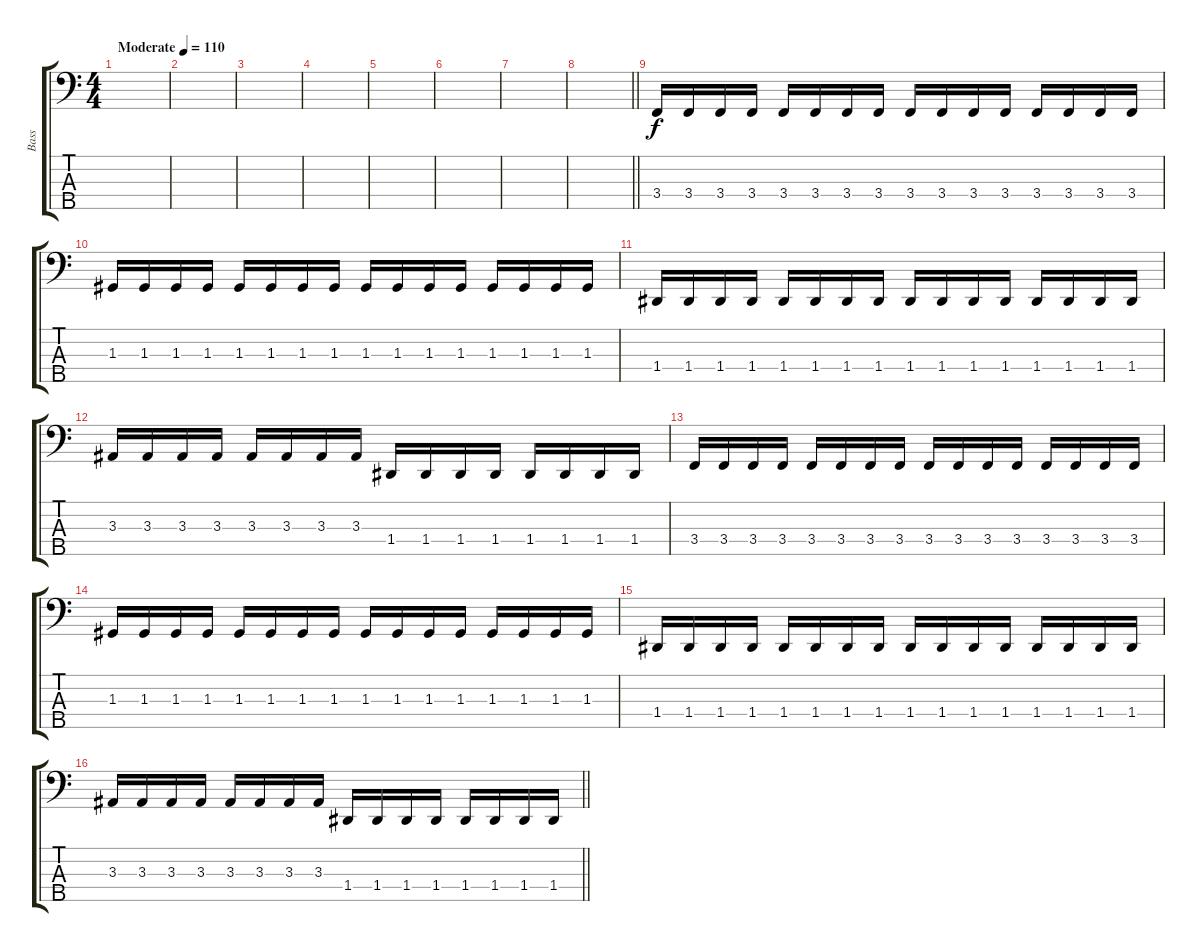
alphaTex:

\track ("Bass" "Bass") {instrument electricbasspick}
\staff {score tabs}
\tuning (F2 C2 G1 D1 A0) {hide}
\ts (4 4)
\tempo (110 "Moderate")
\clef f4
\ks c
|
|
|
|
|
|
|
\barLineRight lightlight
|
\section ("" "")
3.4.16 3.4.16 3.4.16 3.4.16 3.4.16 3.4.16 3.4.16 3.4.16 3.4.16 3.4.16 3.4.16 3.4.16 3.4.16 3.4.16 3.4.16 3.4.16 |
1.3.16 1.3.16 1.3.16 1.3.16 1.3.16 1.3.16 1.3.16 1.3.16 1.3.16 1.3.16 1.3.16 1.3.16 1.3.16 1.3.16 1.3.16 1.3.16 |
1.4.16 1.4.16 1.4.16 1.4.16 1.4.16 1.4.16 1.4.16 1.4.16 1.4.16 1.4.16 1.4.16 1.4.16 1.4.16 1.4.16 1.4.16 1.4.16 |
3.3.16 3.3.16 3.3.16 3.3.16 3.3.16 3.3.16 3.3.16 3.3.16 1.4.16 1.4.16 1.4.16 1.4.16 1.4.16 1.4.16 1.4.16 1.4.16 |
3.4.16 3.4.16 3.4.16 3.4.16 3.4.16 3.4.16 3.4.16 3.4.16 3.4.16 3.4.16 3.4.16 3.4.16 3.4.16 3.4.16 3.4.16 3.4.16 |
1.3.16 1.3.16 1.3.16 1.3.16 1.3.16 1.3.16 1.3.16 1.3.16 1.3.16 1.3.16 1.3.16 1.3.16 1.3.16 1.3.16 1.3.16 1.3.16 |
1.4.16 1.4.16 1.4.16 1.4.16 1.4.16 1.4.16 1.4.16 1.4.16 1.4.16 1.4.16 1.4.16 1.4.16 1.4.16 1.4.16 1.4.16 1.4.16 |
\barLineRight lightlight
3.3.16 3.3.16 3.3.16 3.3.16 3.3.16 3.3.16 3.3.16 3.3.16 1.4.16 1.4.16 1.4.16 1.4.16 1.4.16 1.4.16 1.4.16 1.4.16
